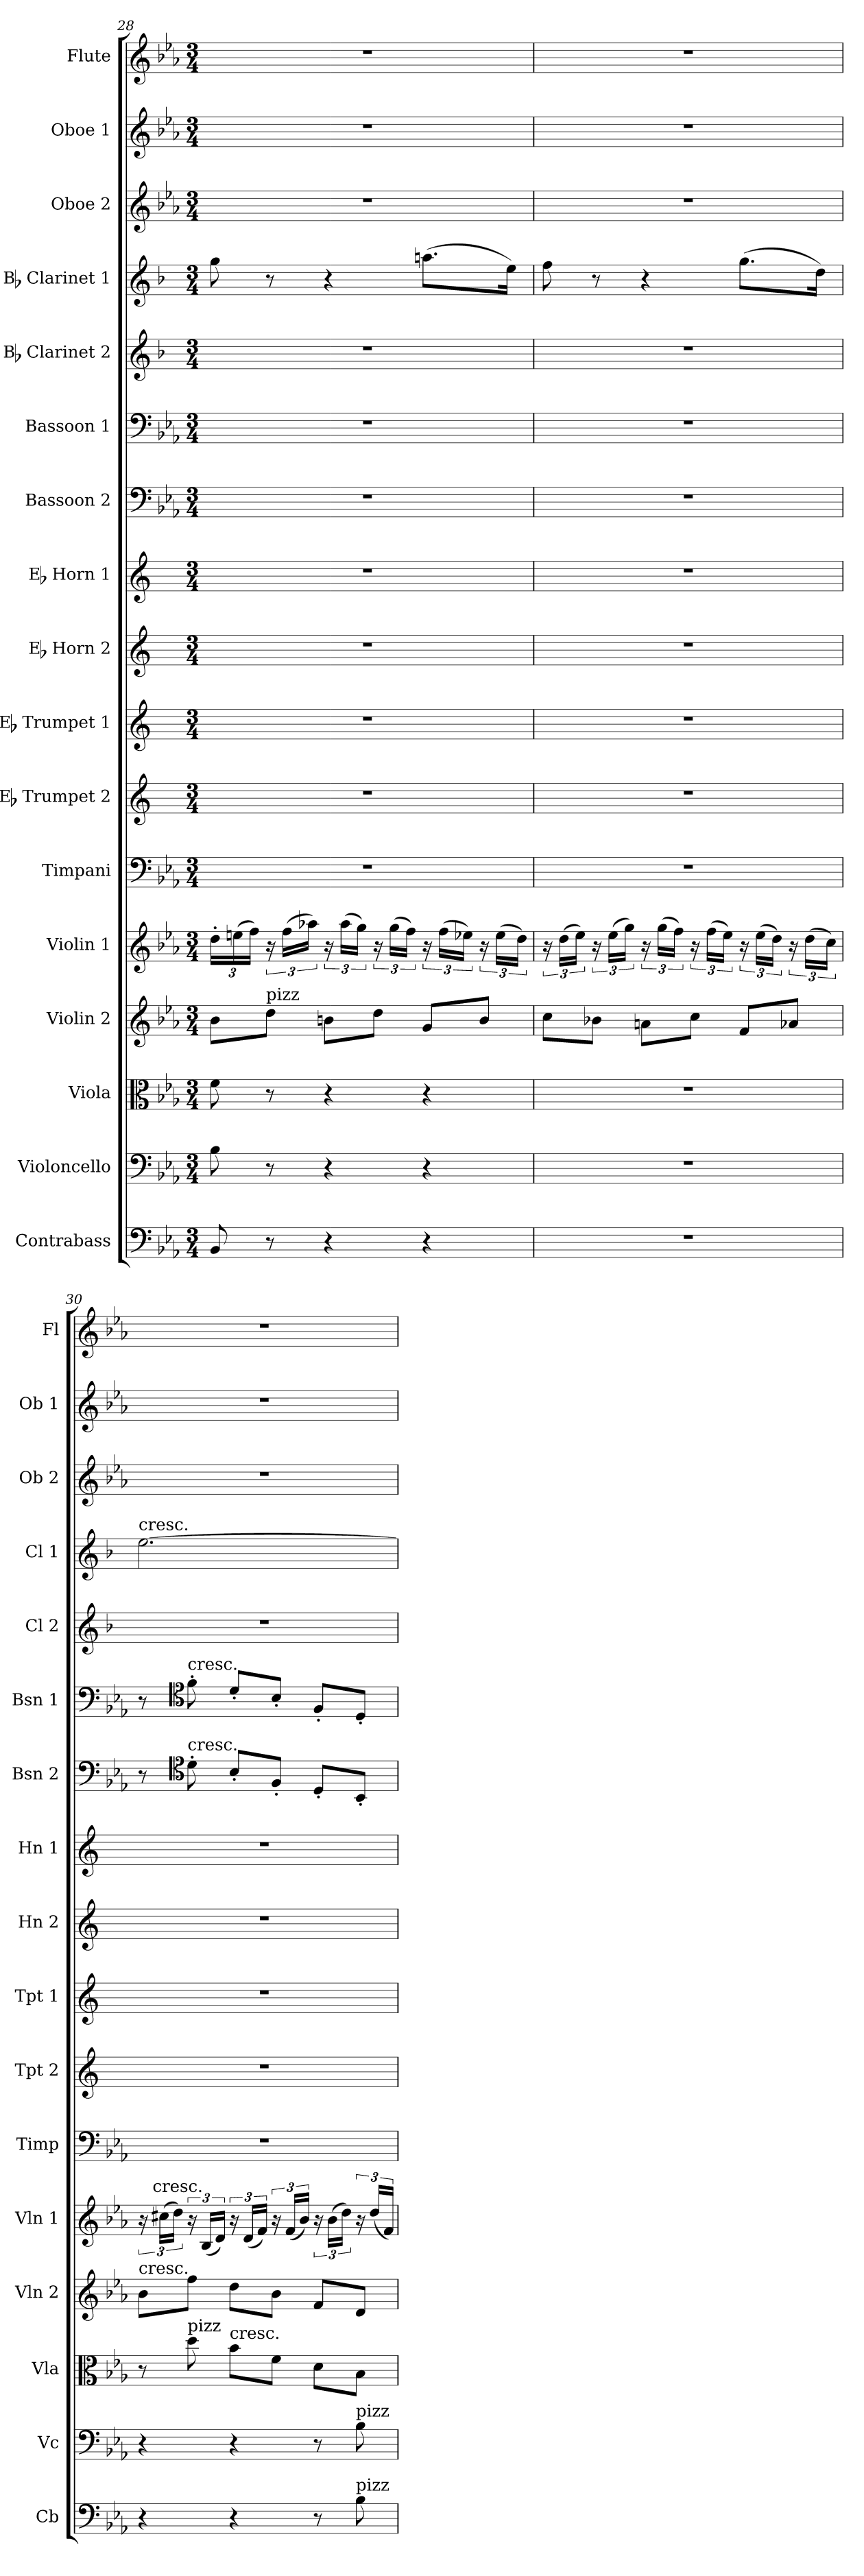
**kern	**kern	**kern	**kern	**kern	**kern	**kern	**kern	**kern	**kern	**kern	**kern	**kern	**kern	**kern	**kern	**kern
*part17	*part16	*part15	*part14	*part13	*part12	*part11	*part10	*part9	*part8	*part7	*part6	*part5	*part4	*part3	*part2	*part1
*staff17	*staff16	*staff15	*staff14	*staff13	*staff12	*staff11	*staff10	*staff9	*staff8	*staff7	*staff6	*staff5	*staff4	*staff3	*staff2	*staff1
*I"Contrabass	*I"Violoncello	*I"Viola	*I"Violin 2	*I"Violin 1	*I"Timpani	*I"Eb Trumpet 2	*I"Eb Trumpet 1	*I"Eb Horn 2	*I"Eb Horn 1	*I"Bassoon 2	*I"Bassoon 1	*I"Bb Clarinet 2	*I"Bb Clarinet 1	*I"Oboe 2	*I"Oboe 1	*I"Flute
*I'Cb	*I'Vc	*I'Vla	*I'Vln 2	*I'Vln 1	*I'Timp	*I'Tpt 2	*I'Tpt 1	*I'Hn 2	*I'Hn 1	*I'Bsn 2	*I'Bsn 1	*I'Cl 2	*I'Cl 1	*I'Ob 2	*I'Ob 1	*I'Fl
!!LO:PB:g=z
*clefF4	*clefF4	*clefC3	*clefG2	*clefG2	*clefF4	*clefG2	*clefG2	*clefG2	*clefG2	*clefF4	*clefF4	*clefG2	*clefG2	*clefG2	*clefG2	*clefG2
*ITrd7c12	*	*	*	*	*	*ITrd-2c-3	*ITrd-2c-3	*ITrd5c9	*ITrd5c9	*	*	*ITrd1c2	*ITrd1c2	*	*	*
*k[b-e-a-]	*k[b-e-a-]	*k[b-e-a-]	*k[b-e-a-]	*k[b-e-a-]	*k[b-e-a-]	*k[b-e-a-]	*k[b-e-a-]	*k[b-e-a-]	*k[b-e-a-]	*k[b-e-a-]	*k[b-e-a-]	*k[b-e-a-]	*k[b-e-a-]	*k[b-e-a-]	*k[b-e-a-]	*k[b-e-a-]
*M3/4	*M3/4	*M3/4	*M3/4	*M3/4	*M3/4	*M3/4	*M3/4	*M3/4	*M3/4	*M3/4	*M3/4	*M3/4	*M3/4	*M3/4	*M3/4	*M3/4
*	*	*	*	*Xbrackettup	*	*	*	*	*	*	*	*	*	*	*	*
=28	=28	=28	=28	=28	=28	=28	=28	=28	=28	=28	=28	=28	=28	=28	=28	=28
8BBB-/	8B-\	8f\	8b-\L	24dd'\LL	2.r	2.r	2.r	2.r	2.r	2.r	2.r	2.r	8ff\	2.r	2.r	2.r
.	.	.	.	(24een\	.	.	.	.	.	.	.	.	.	.	.	.
.	.	.	.	24ff\JJ)	.	.	.	.	.	.	.	.	.	.	.	.
*	*	*	*	*brackettup	*	*	*	*	*	*	*	*	*	*	*	*
!	!	!	!LO:TX:a:t=pizz	!	!	!	!	!	!	!	!	!	!	!	!	!
8r	8r	8r	8dd\J	24r	.	.	.	.	.	.	.	.	8r	.	.	.
.	.	.	.	(24ff\LL	.	.	.	.	.	.	.	.	.	.	.	.
.	.	.	.	24aa-X\JJ)	.	.	.	.	.	.	.	.	.	.	.	.
4r	4r	4r	8bn\L	24r	.	.	.	.	.	.	.	.	4r	.	.	.
.	.	.	.	(24aa-\LL	.	.	.	.	.	.	.	.	.	.	.	.
.	.	.	.	24gg\JJ)	.	.	.	.	.	.	.	.	.	.	.	.
.	.	.	8dd\J	24r	.	.	.	.	.	.	.	.	.	.	.	.
.	.	.	.	(24gg\LL	.	.	.	.	.	.	.	.	.	.	.	.
.	.	.	.	24ff\JJ)	.	.	.	.	.	.	.	.	.	.	.	.
4r	4r	4r	8g/L	24r	.	.	.	.	.	.	.	.	(8.ggn\L	.	.	.
.	.	.	.	(24ff\LL	.	.	.	.	.	.	.	.	.	.	.	.
.	.	.	.	24ee-X\JJ)	.	.	.	.	.	.	.	.	.	.	.	.
.	.	.	8b/J	24r	.	.	.	.	.	.	.	.	.	.	.	.
.	.	.	.	(24ee-\LL	.	.	.	.	.	.	.	.	.	.	.	.
.	.	.	.	.	.	.	.	.	.	.	.	.	16dd\Jk)	.	.	.
.	.	.	.	24dd\JJ)	.	.	.	.	.	.	.	.	.	.	.	.
=29	=29	=29	=29	=29	=29	=29	=29	=29	=29	=29	=29	=29	=29	=29	=29	=29
2.r	2.r	2.r	8cc\L	24r	2.r	2.r	2.r	2.r	2.r	2.r	2.r	2.r	8ee-\	2.r	2.r	2.r
.	.	.	.	(24dd\LL	.	.	.	.	.	.	.	.	.	.	.	.
.	.	.	.	24ee-\JJ)	.	.	.	.	.	.	.	.	.	.	.	.
.	.	.	8b-X\J	24r	.	.	.	.	.	.	.	.	8r	.	.	.
.	.	.	.	(24ee-\LL	.	.	.	.	.	.	.	.	.	.	.	.
.	.	.	.	24gg\JJ)	.	.	.	.	.	.	.	.	.	.	.	.
.	.	.	8an\L	24r	.	.	.	.	.	.	.	.	4r	.	.	.
.	.	.	.	(24gg\LL	.	.	.	.	.	.	.	.	.	.	.	.
.	.	.	.	24ff\JJ)	.	.	.	.	.	.	.	.	.	.	.	.
.	.	.	8cc\J	24r	.	.	.	.	.	.	.	.	.	.	.	.
.	.	.	.	(24ff\LL	.	.	.	.	.	.	.	.	.	.	.	.
.	.	.	.	24ee-\JJ)	.	.	.	.	.	.	.	.	.	.	.	.
.	.	.	8f/L	24r	.	.	.	.	.	.	.	.	(8.ff\L	.	.	.
.	.	.	.	(24ee-\LL	.	.	.	.	.	.	.	.	.	.	.	.
.	.	.	.	24dd\JJ)	.	.	.	.	.	.	.	.	.	.	.	.
.	.	.	8a-X/J	24r	.	.	.	.	.	.	.	.	.	.	.	.
.	.	.	.	(24dd\LL	.	.	.	.	.	.	.	.	.	.	.	.
.	.	.	.	.	.	.	.	.	.	.	.	.	16cc\Jk)	.	.	.
.	.	.	.	24cc\JJ)	.	.	.	.	.	.	.	.	.	.	.	.
=30	=30	=30	=30	=30	=30	=30	=30	=30	=30	=30	=30	=30	=30	=30	=30	=30
!	!	!	!	!	!	!	!	!	!	!	!	!	!LO:TX:a:t=cresc.	!	!	!
!	!	!	!LO:TX:a:t=cresc.	!	!	!	!	!	!	!	!	!	!	!	!	!
4r	4r	8r	8b-\L	24r	2.r	2.r	2.r	2.r	2.r	8r	8r	2.r	[2.dd\	2.r	2.r	2.r
!	!	!	!	!LO:TX:a:t=cresc.	!	!	!	!	!	!	!	!	!	!	!	!
.	.	.	.	(24cc#X\LL	.	.	.	.	.	.	.	.	.	.	.	.
.	.	.	.	24dd\JJ)	.	.	.	.	.	.	.	.	.	.	.	.
*	*	*	*	*	*	*	*	*	*	*clefC4	*clefC4	*	*	*	*	*
!	!	!	!	!	!	!	!	!	!	!	!LO:TX:a:t=cresc.	!	!	!	!	!
!	!	!	!	!	!	!	!	!	!	!LO:TX:a:t=cresc.	!	!	!	!	!	!
!	!	!LO:TX:a:t=pizz	!	!	!	!	!	!	!	!	!	!	!	!	!	!
.	.	8dd\	8ff\J	24r	.	.	.	.	.	8d'\	8f'\	.	.	.	.	.
.	.	.	.	(24B-/LL	.	.	.	.	.	.	.	.	.	.	.	.
.	.	.	.	24d/JJ)	.	.	.	.	.	.	.	.	.	.	.	.
!	!	!LO:TX:a:t=cresc.	!	!	!	!	!	!	!	!	!	!	!	!	!	!
4r	4r	8b-\L	8dd\L	24r	.	.	.	.	.	8B-'/L	8d'/L	.	.	.	.	.
.	.	.	.	(24d/LL	.	.	.	.	.	.	.	.	.	.	.	.
.	.	.	.	24f/JJ)	.	.	.	.	.	.	.	.	.	.	.	.
.	.	8f\J	8b-\J	24r	.	.	.	.	.	8F'/J	8B-'/J	.	.	.	.	.
.	.	.	.	(24f/LL	.	.	.	.	.	.	.	.	.	.	.	.
.	.	.	.	24b-/JJ)	.	.	.	.	.	.	.	.	.	.	.	.
8r	8r	8d\L	8f/L	24r	.	.	.	.	.	8D'/L	8F'/L	.	.	.	.	.
.	.	.	.	(24b-\LL	.	.	.	.	.	.	.	.	.	.	.	.
.	.	.	.	24dd\JJ)	.	.	.	.	.	.	.	.	.	.	.	.
!	!LO:TX:a:t=pizz	!	!	!	!	!	!	!	!	!	!	!	!	!	!	!
!LO:TX:a:t=pizz	!	!	!	!	!	!	!	!	!	!	!	!	!	!	!	!
8BB-\	8B-\	8B-\J	8d/J	24r	.	.	.	.	.	8BB-'/J	8D'/J	.	.	.	.	.
.	.	.	.	(24dd/LL	.	.	.	.	.	.	.	.	.	.	.	.
.	.	.	.	24f/JJ)	.	.	.	.	.	.	.	.	.	.	.	.
=	=	=	=	=	=	=	=	=	=	=	=	=	=	=	=	=
*-	*-	*-	*-	*-	*-	*-	*-	*-	*-	*-	*-	*-	*-	*-	*-	*-
